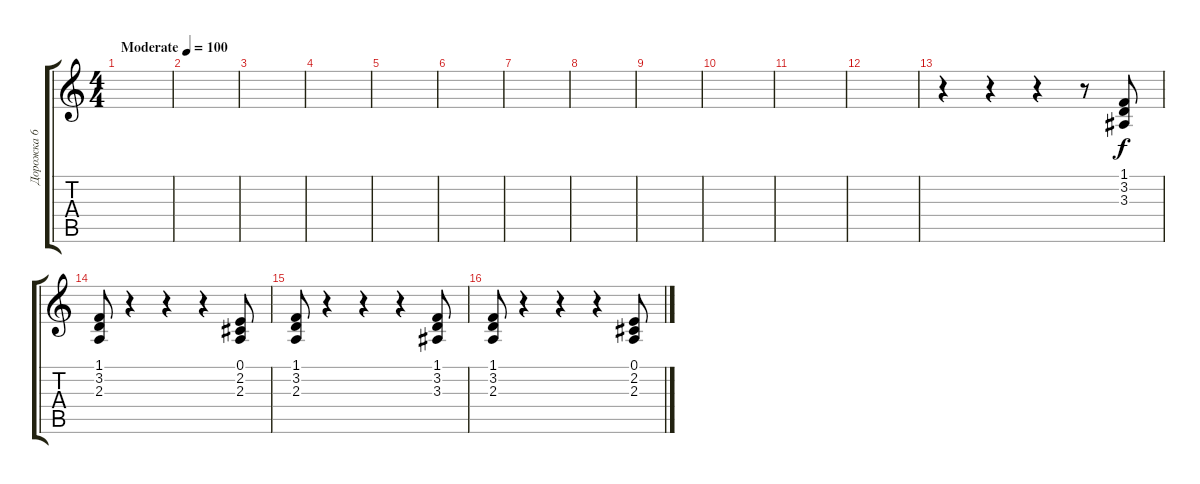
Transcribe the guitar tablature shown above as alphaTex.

\track ("Дорожка 6" "Дорожка 6") {instrument lead2sawtooth}
\staff {score tabs}
\tuning (E4 B3 G3 D3 A2 E2) {hide}
\ts (4 4)
\tempo (100 "Moderate")
\clef g2
\ks c
|
|
|
|
|
|
|
|
|
|
|
|
r.4 r.4 r.4 r.8 (1.1 3.2 3.3).8 |
(1.1 3.2 2.3).8 r.4 r.4 r.4 (0.1 2.2 2.3).8 |
(1.1 3.2 2.3).8 r.4 r.4 r.4 (1.1 3.2 3.3).8 |
(1.1 3.2 2.3).8 r.4 r.4 r.4 (0.1 2.2 2.3).8
